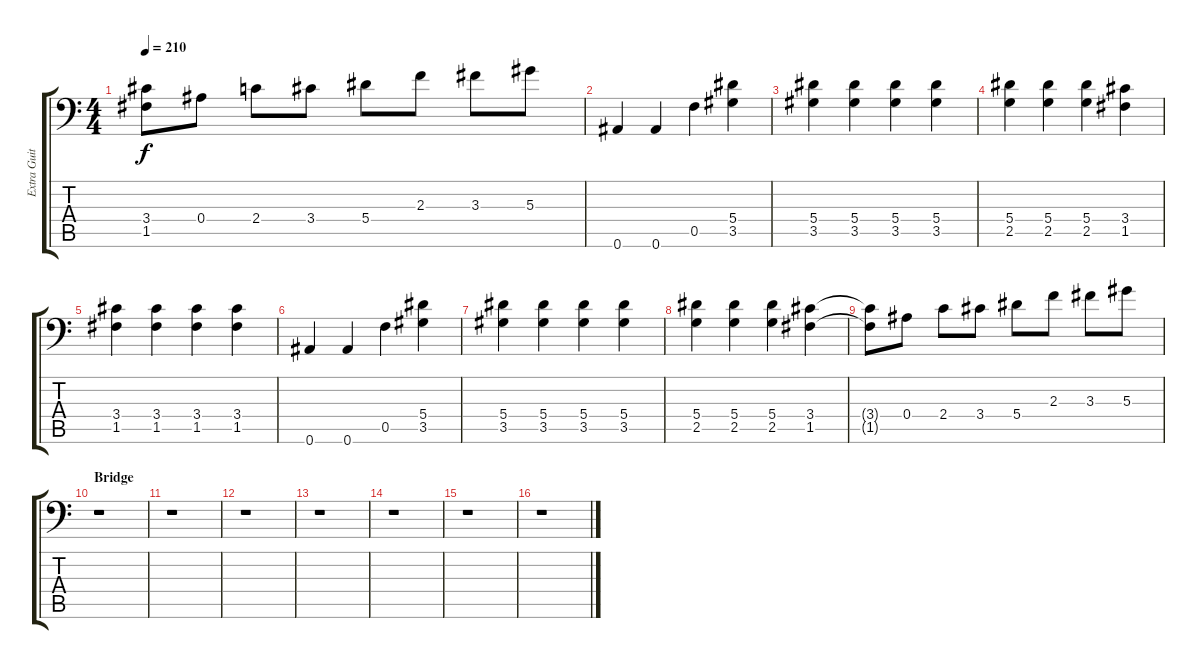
\track ("Extra Guitar" "Extra Guit") {instrument distortionguitar}
\staff {score tabs}
\tuning (C4 G3 Eb3 Bb2 F2 Bb1) {hide}
\ts (4 4)
\tempo 210
\clef f4
\ks c
(3.4{t} 1.5{t}).8{dy f} 0.4.8 2.4.8 3.4.8 5.4.8 2.3.8 3.3.8 5.3.8 |
0.6.4 0.6.4 0.5.4 (5.4 3.5).4 |
(5.4 3.5).4 (5.4 3.5).4 (5.4 3.5).4 (5.4 3.5).4 |
(5.4 2.5).4 (5.4 2.5).4 (5.4 2.5).4 (3.4 1.5).4 |
(3.4 1.5).4 (3.4 1.5).4 (3.4 1.5).4 (3.4 1.5).4 |
0.6.4 0.6.4 0.5.4 (5.4 3.5).4 |
(5.4 3.5).4 (5.4 3.5).4 (5.4 3.5).4 (5.4 3.5).4 |
(5.4 2.5).4 (5.4 2.5).4 (5.4 2.5).4 (3.4 1.5).4 |
(3.4{t} 1.5{t}).8 0.4.8 2.4.8 3.4.8 5.4.8 2.3.8 3.3.8 5.3.8 |
\section ("" "Bridge")
r.1 |
r.1 |
r.1 |
r.1 |
r.1 |
r.1 |
r.1
